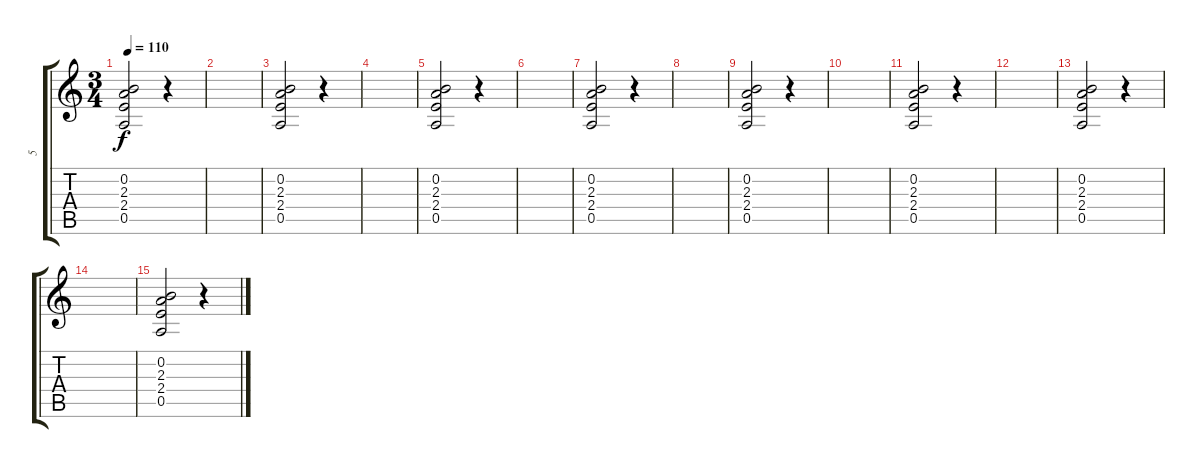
\track ("5" "5") {instrument electricguitarclean}
\staff {score tabs}
\tuning (E4 B3 G3 D3 A2 E2) {hide}
\ts (3 4)
\tempo 110
\clef g2
\ks c
(0.2 2.3 2.4 0.5).2{dy f} r.4 |
|
(0.2 2.3 2.4 0.5).2 r.4 |
|
(0.2 2.3 2.4 0.5).2 r.4 |
|
(0.2 2.3 2.4 0.5).2 r.4 |
|
(0.2 2.3 2.4 0.5).2 r.4 |
|
(0.2 2.3 2.4 0.5).2 r.4 |
|
(0.2 2.3 2.4 0.5).2 r.4 |
|
(0.2 2.3 2.4 0.5).2 r.4
